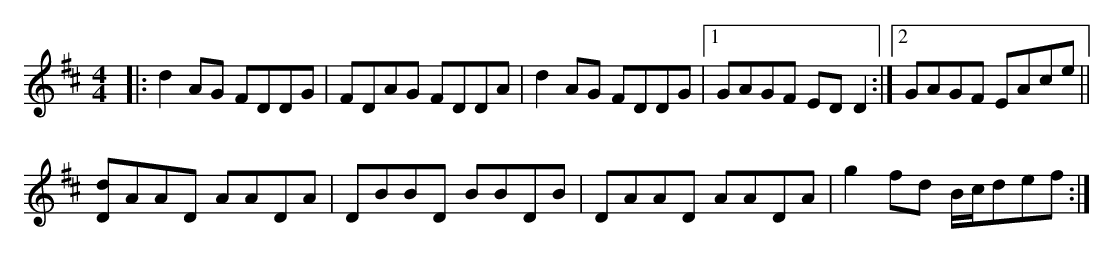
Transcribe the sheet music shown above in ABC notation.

X:1
M:4/4
K:D
|:d2AG FDDG|FDAG FDDA|d2AG FDDG|1 GAGF EDD2:|2 GAGF EAce||
[Dd]AAD AADA|DBBD BBDB|DAAD AADA|g2fd B/c/def:|
